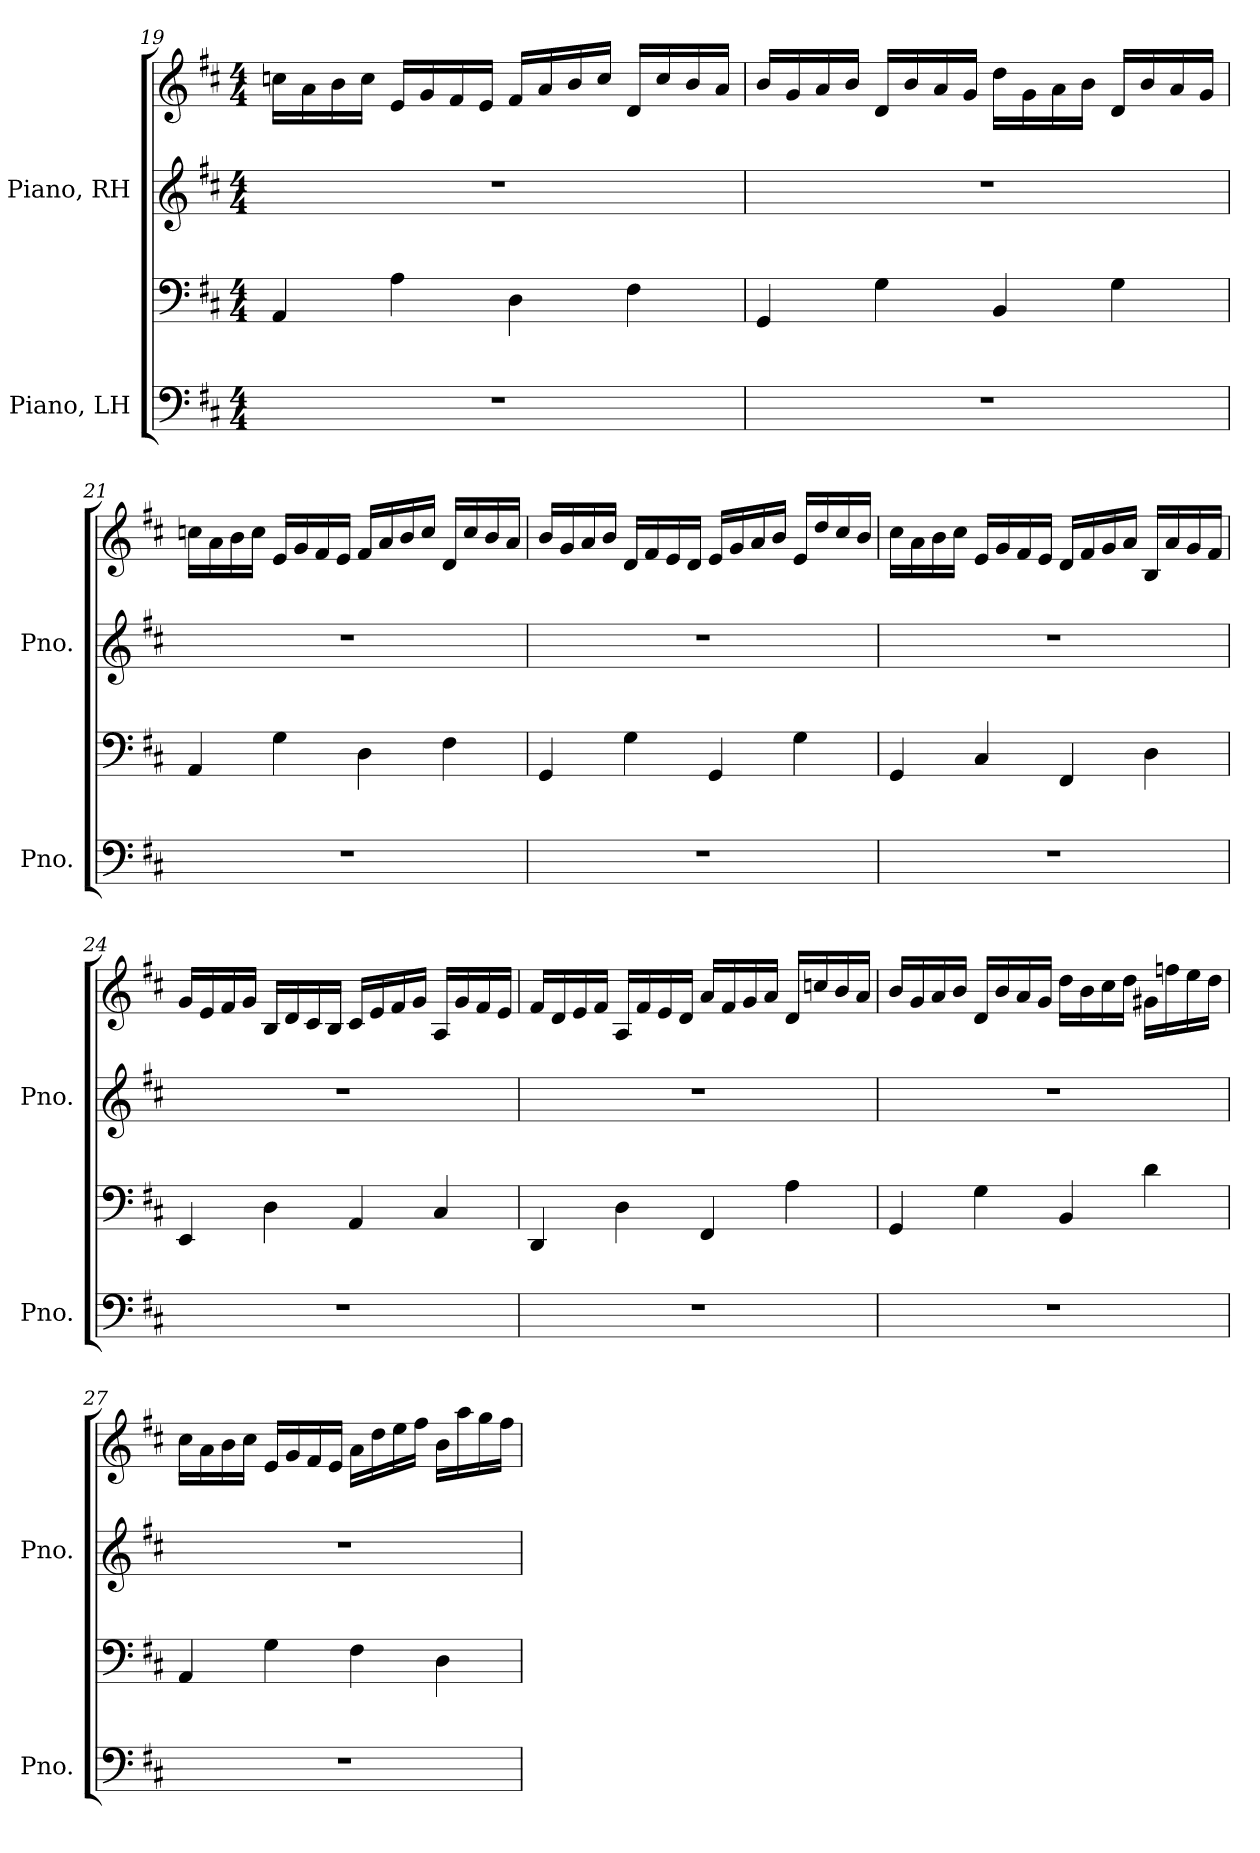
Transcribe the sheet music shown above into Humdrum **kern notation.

**kern	**kern	**kern	**kern
*part2	*part2	*part1	*part1
*staff4	*staff3	*staff2	*staff1
*I"Piano, LH	*	*I"Piano, RH	*
*I'Pno.	*	*I'Pno.	*
!!LO:PB:g=z
*clefF4	*clefF4	*clefG2	*clefG2
*k[f#c#]	*k[f#c#]	*k[f#c#]	*k[f#c#]
*M4/4	*M4/4	*M4/4	*M4/4
=19	=19	=19	=19
1r	4AA/	1r	16ccn\LL
.	.	.	16a\
.	.	.	16b\
.	.	.	16cc\JJ
.	4A\	.	16e/LL
.	.	.	16g/
.	.	.	16f#/
.	.	.	16e/JJ
.	4D\	.	16f#/LL
.	.	.	16a/
.	.	.	16b/
.	.	.	16cc/JJ
.	4F#\	.	16d/LL
.	.	.	16cc/
.	.	.	16b/
.	.	.	16a/JJ
=20	=20	=20	=20
1r	4GG/	1r	16b/LL
.	.	.	16g/
.	.	.	16a/
.	.	.	16b/JJ
.	4G\	.	16d/LL
.	.	.	16b/
.	.	.	16a/
.	.	.	16g/JJ
.	4BB/	.	16dd\LL
.	.	.	16g\
.	.	.	16a\
.	.	.	16b\JJ
.	4G\	.	16d/LL
.	.	.	16b/
.	.	.	16a/
.	.	.	16g/JJ
!!LO:LB:g=z
=21	=21	=21	=21
1r	4AA/	1r	16ccn\LL
.	.	.	16a\
.	.	.	16b\
.	.	.	16cc\JJ
.	4G\	.	16e/LL
.	.	.	16g/
.	.	.	16f#/
.	.	.	16e/JJ
.	4D\	.	16f#/LL
.	.	.	16a/
.	.	.	16b/
.	.	.	16cc/JJ
.	4F#\	.	16d/LL
.	.	.	16cc/
.	.	.	16b/
.	.	.	16a/JJ
=22	=22	=22	=22
1r	4GG/	1r	16b/LL
.	.	.	16g/
.	.	.	16a/
.	.	.	16b/JJ
.	4G\	.	16d/LL
.	.	.	16f#/
.	.	.	16e/
.	.	.	16d/JJ
.	4GG/	.	16e/LL
.	.	.	16g/
.	.	.	16a/
.	.	.	16b/JJ
.	4G\	.	16e/LL
.	.	.	16dd/
.	.	.	16cc#/
.	.	.	16b/JJ
!!LO:LB:g=z
=23	=23	=23	=23
1r	4GG/	1r	16cc#\LL
.	.	.	16a\
.	.	.	16b\
.	.	.	16cc#\JJ
.	4C#/	.	16e/LL
.	.	.	16g/
.	.	.	16f#/
.	.	.	16e/JJ
.	4FF#/	.	16d/LL
.	.	.	16f#/
.	.	.	16g/
.	.	.	16a/JJ
.	4D\	.	16B/LL
.	.	.	16a/
.	.	.	16g/
.	.	.	16f#/JJ
=24	=24	=24	=24
1r	4EE/	1r	16g/LL
.	.	.	16e/
.	.	.	16f#/
.	.	.	16g/JJ
.	4D\	.	16B/LL
.	.	.	16d/
.	.	.	16c#/
.	.	.	16B/JJ
.	4AA/	.	16c#/LL
.	.	.	16e/
.	.	.	16f#/
.	.	.	16g/JJ
.	4C#/	.	16A/LL
.	.	.	16g/
.	.	.	16f#/
.	.	.	16e/JJ
!!LO:PB:g=z
=25	=25	=25	=25
1r	4DD/	1r	16f#/LL
.	.	.	16d/
.	.	.	16e/
.	.	.	16f#/JJ
.	4D\	.	16A/LL
.	.	.	16f#/
.	.	.	16e/
.	.	.	16d/JJ
.	4FF#/	.	16a/LL
.	.	.	16f#/
.	.	.	16g/
.	.	.	16a/JJ
.	4A\	.	16d/LL
.	.	.	16ccn/
.	.	.	16b/
.	.	.	16a/JJ
=26	=26	=26	=26
1r	4GG/	1r	16b/LL
.	.	.	16g/
.	.	.	16a/
.	.	.	16b/JJ
.	4G\	.	16d/LL
.	.	.	16b/
.	.	.	16a/
.	.	.	16g/JJ
.	4BB/	.	16dd\LL
.	.	.	16b\
.	.	.	16cc#\
.	.	.	16dd\JJ
.	4d\	.	16g#X\LL
.	.	.	16ffn\
.	.	.	16ee\
.	.	.	16dd\JJ
!!LO:LB:g=z
=27	=27	=27	=27
1r	4AA/	1r	16cc#\LL
.	.	.	16a\
.	.	.	16b\
.	.	.	16cc#\JJ
.	4G\	.	16e/LL
.	.	.	16g/
.	.	.	16f#/
.	.	.	16e/JJ
.	4F#\	.	16a\LL
.	.	.	16dd\
.	.	.	16ee\
.	.	.	16ff#\JJ
.	4D\	.	16b\LL
.	.	.	16aa\
.	.	.	16gg\
.	.	.	16ff#\JJ
=	=	=	=
*-	*-	*-	*-
